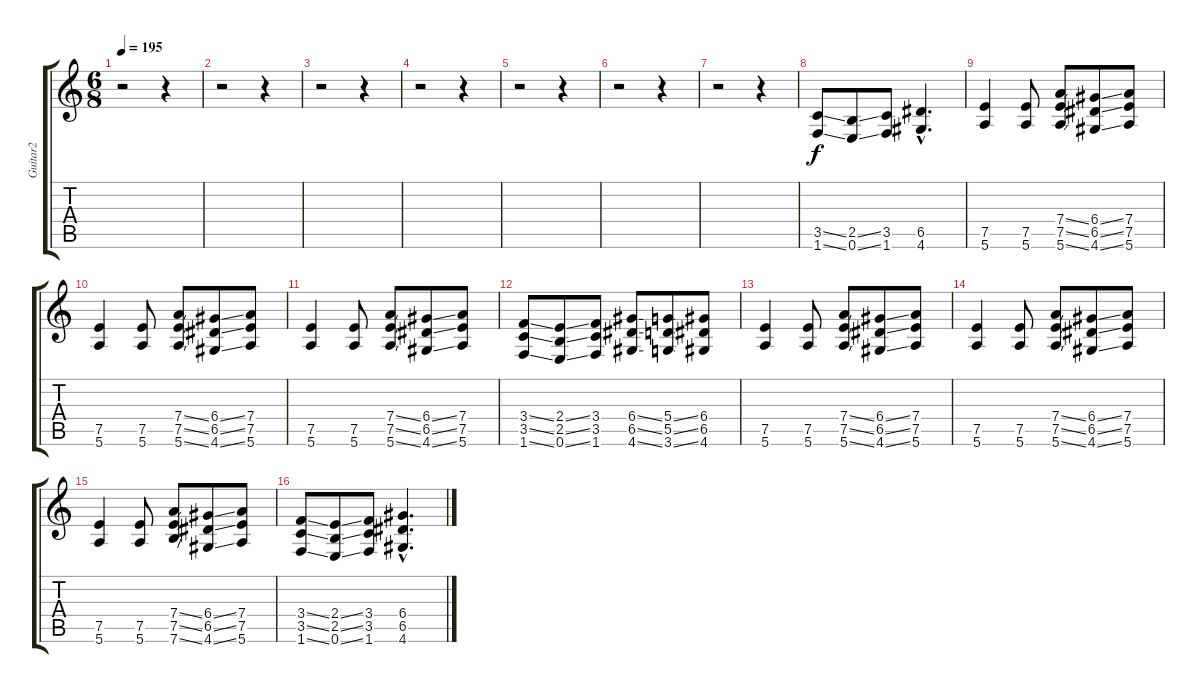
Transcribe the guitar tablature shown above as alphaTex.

\track ("Guitar2" "Guitar2") {instrument distortionguitar}
\staff {score tabs}
\tuning (E4 B3 G3 D3 A2 E2) {hide}
\ts (6 8)
\tempo 195
\clef g2
\ks c
r.2{dy f} r.4 |
r.2 r.4 |
r.2 r.4 |
r.2 r.4 |
r.2 r.4 |
r.2 r.4 |
r.2 r.4 |
(3.5{ss} 1.6{ss}).8 (2.5{ss} 0.6{ss}).8 (3.5 1.6).8 (6.5{hac} 4.6{hac}).4{d} |
(7.5 5.6).4 (7.5 5.6).8 (7.4{ss} 7.5{ss} 5.6{ss}).8 (6.4{ss} 6.5{ss} 4.6{ss}).8 (7.4 7.5 5.6).8 |
(7.5 5.6).4 (7.5 5.6).8 (7.4{ss} 7.5{ss} 5.6{ss}).8 (6.4{ss} 6.5{ss} 4.6{ss}).8 (7.4 7.5 5.6).8 |
(7.5 5.6).4 (7.5 5.6).8 (7.4{ss} 7.5{ss} 5.6{ss}).8 (6.4{ss} 6.5{ss} 4.6{ss}).8 (7.4 7.5 5.6).8 |
(3.4{ss} 3.5{ss} 1.6{ss}).8 (2.4{ss} 2.5{ss} 0.6{ss}).8 (3.4 3.5 1.6).8 (6.4{ss} 6.5{ss} 4.6{ss}).8 (5.4{ss} 5.5{ss} 3.6{ss}).8 (6.4 6.5 4.6).8 |
(7.5 5.6).4 (7.5 5.6).8 (7.4{ss} 7.5{ss} 5.6{ss}).8 (6.4{ss} 6.5{ss} 4.6{ss}).8 (7.4 7.5 5.6).8 |
(7.5 5.6).4 (7.5 5.6).8 (7.4{ss} 7.5{ss} 5.6{ss}).8 (6.4{ss} 6.5{ss} 4.6{ss}).8 (7.4 7.5 5.6).8 |
(7.5 5.6).4 (7.5 5.6).8 (7.4{ss} 7.5{ss} 7.6{ss}).8 (6.4{ss} 6.5{ss} 4.6{ss}).8 (7.4 7.5 5.6).8 |
(3.4{ss} 3.5{ss} 1.6{ss}).8 (2.4{ss} 2.5{ss} 0.6{ss}).8 (3.4 3.5 1.6).8 (6.4{hac} 6.5{hac} 4.6{hac}).4{d}
